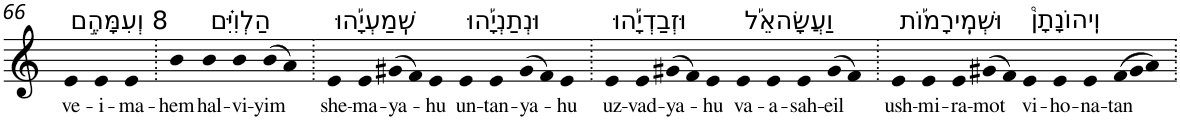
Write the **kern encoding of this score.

**kern	**text
*part1	*part1
*staff1	*staff1
*I"Piano	*
*I'Pno	*
!!LO:PB:g=z
*clefG2	*
*k[]	*
=66	=66
!LO:TX:a:t=8 וְעִמָּהֶ֣ם	!
!	!LO:LY:b
4e	ve-
!	!LO:LY:b
4e	-i-
!	!LO:LY:b
4e	-ma-
=67.	=67.
!	!LO:LY:b
4b	-hem
!LO:TX:a:t=הַלְוִיִּ֗ם	!
!	!LO:LY:b
4b	hal-
!	!LO:LY:b
4b	-vi-
!	!LO:LY:b
(>8b	-yim
8a)	.
=68.	=68.
!LO:TX:a:t=שְֽׁמַעְיָ֡הוּ	!
!	!LO:LY:b
4e	she-
!	!LO:LY:b
4e	-ma-
!	!LO:LY:b
(>8g#X	-ya-
8f)	.
!	!LO:LY:b
4e	-hu
!LO:TX:a:t=וּנְתַנְיָ֡הוּ	!
!	!LO:LY:b
4e	un-
!	!LO:LY:b
4e	-tan-
!	!LO:LY:b
(>8g#	-ya-
8f)	.
!	!LO:LY:b
4e	-hu
=69.	=69.
!LO:TX:a:t=וּזְבַדְיָ֡הוּ	!
!	!LO:LY:b
4e	uz-
!	!LO:LY:b
4e	-vad-
!	!LO:LY:b
(>8g#X	-ya-
8f)	.
!	!LO:LY:b
4e	-hu
!LO:TX:a:t=וַעֲשָׂהאֵ֡ל	!
!	!LO:LY:b
4e	va-
!	!LO:LY:b
4e	-a-
!	!LO:LY:b
4e	-sah-
!	!LO:LY:b
(>8g#	-eil
8f)	.
=70.	=70.
!LO:TX:a:t=וּשְׁמִֽירָמ֡וֹת	!
!	!LO:LY:b
4e	ush-
!	!LO:LY:b
4e	-mi-
!	!LO:LY:b
4e	-ra-
!	!LO:LY:b
(>8g#X	-mot
8f)	.
!LO:TX:a:t=וִֽיהוֹנָתָן֩	!
!	!LO:LY:b
4e	vi-
!	!LO:LY:b
4e	-ho-
!	!LO:LY:b
4e	-na-
*Xtuplet	*
!	!LO:LY:b
(>12f	-tan
12g#	.
12a)	.
=.	=.
*-	*-
